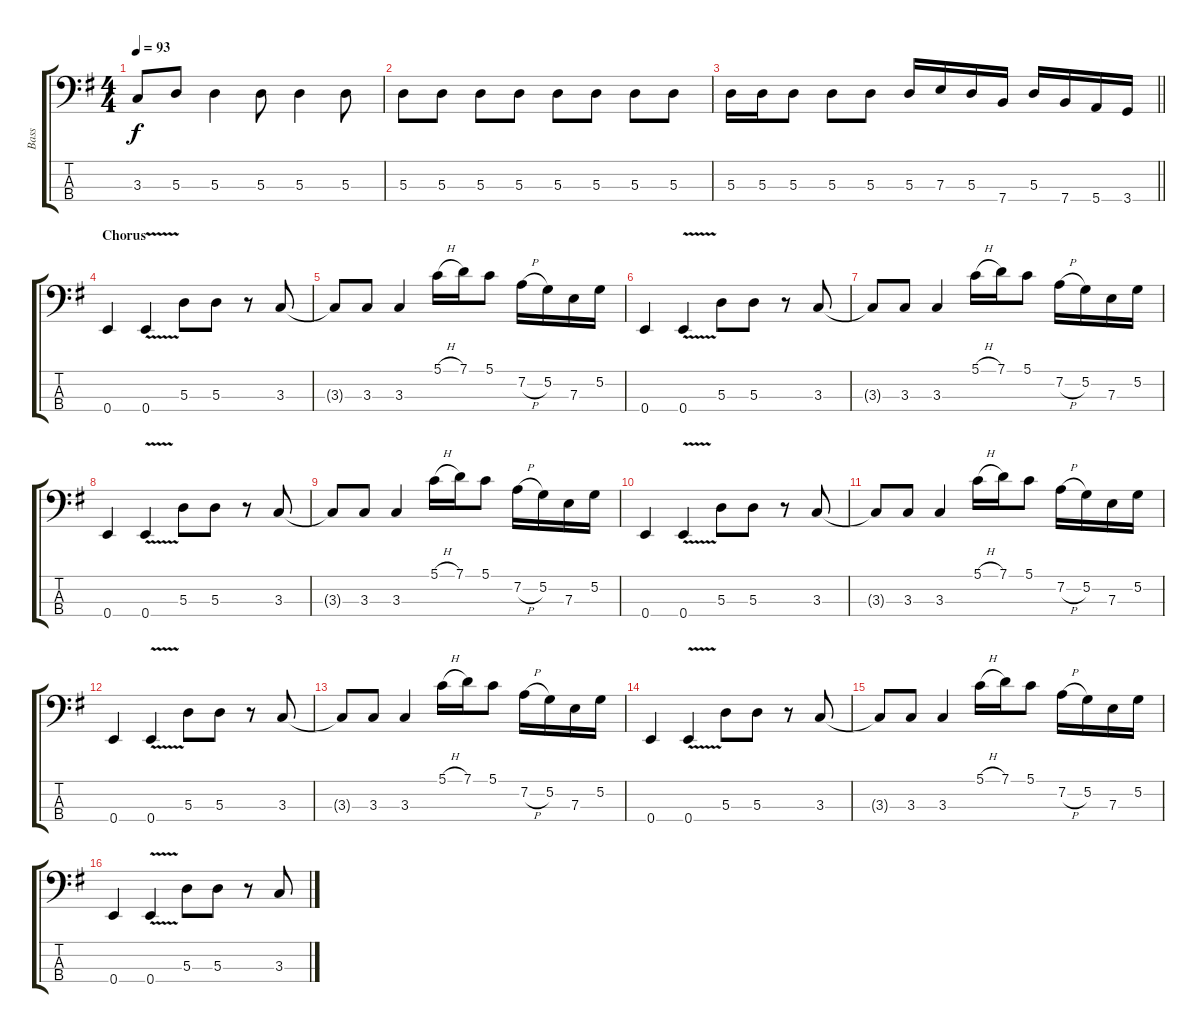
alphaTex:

\track ("Bass" "Bass") {instrument electricbassfinger}
\staff {score tabs}
\tuning (G2 D2 A1 E1) {hide}
\ts (4 4)
\tempo 93
\clef f4
\ks g
3.3{t}.8{dy f} 5.3.8 5.3.4 5.3.8 5.3.4 5.3.8 |
5.3.8 5.3.8 5.3.8 5.3.8 5.3.8 5.3.8 5.3.8 5.3.8 |
\barLineRight lightlight
5.3.16 5.3.16 5.3.8 5.3.8 5.3.8 5.3.16 7.3.16 5.3.16 7.4.16 5.3.16 7.4.16 5.4.16 3.4.16 |
\section ("" "Chorus")
0.4.4 0.4{v}.4 5.3.8 5.3.8 r.8 3.3.8 |
3.3{t}.8 3.3.8 3.3.4 5.1{h}.16 7.1.16 5.1.8 7.2{h}.16 5.2.16 7.3.16 5.2.16 |
0.4.4 0.4{v}.4 5.3.8 5.3.8 r.8 3.3.8 |
3.3{t}.8 3.3.8 3.3.4 5.1{h}.16 7.1.16 5.1.8 7.2{h}.16 5.2.16 7.3.16 5.2.16 |
0.4.4 0.4{v}.4 5.3.8 5.3.8 r.8 3.3.8 |
3.3{t}.8 3.3.8 3.3.4 5.1{h}.16 7.1.16 5.1.8 7.2{h}.16 5.2.16 7.3.16 5.2.16 |
0.4.4 0.4{v}.4 5.3.8 5.3.8 r.8 3.3.8 |
3.3{t}.8 3.3.8 3.3.4 5.1{h}.16 7.1.16 5.1.8 7.2{h}.16 5.2.16 7.3.16 5.2.16 |
0.4.4 0.4{v}.4 5.3.8 5.3.8 r.8 3.3.8 |
3.3{t}.8 3.3.8 3.3.4 5.1{h}.16 7.1.16 5.1.8 7.2{h}.16 5.2.16 7.3.16 5.2.16 |
0.4.4 0.4{v}.4 5.3.8 5.3.8 r.8 3.3.8 |
3.3{t}.8 3.3.8 3.3.4 5.1{h}.16 7.1.16 5.1.8 7.2{h}.16 5.2.16 7.3.16 5.2.16 |
0.4.4 0.4{v}.4 5.3.8 5.3.8 r.8 3.3.8
